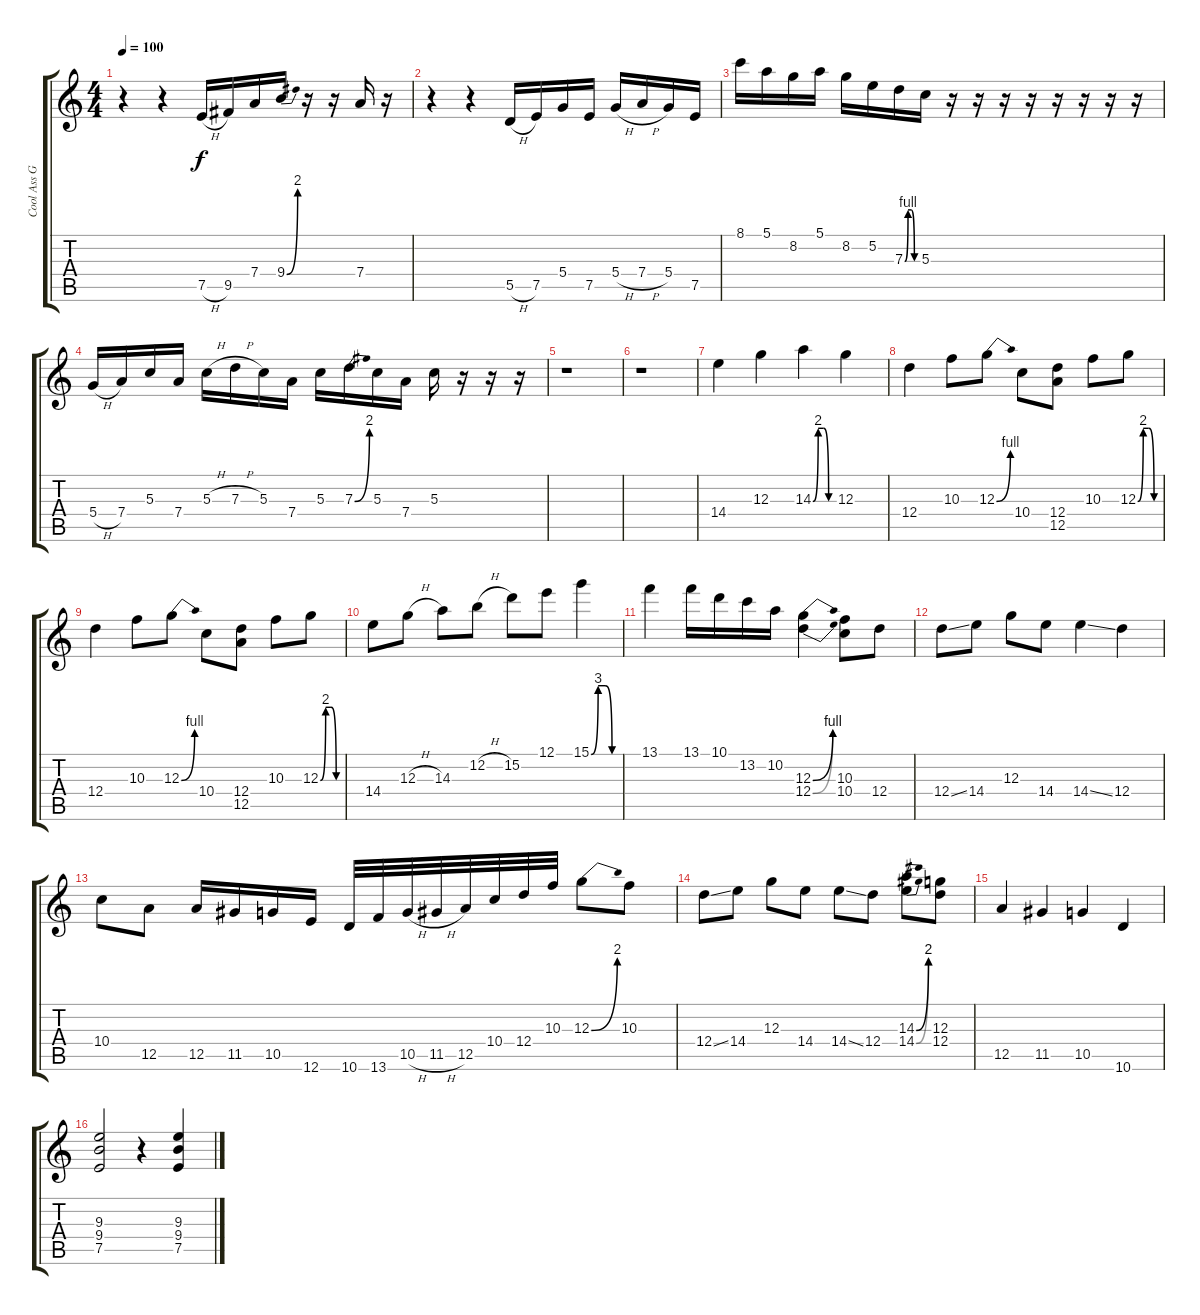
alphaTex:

\track ("Cool Ass Guitar" "Cool Ass G") {instrument overdrivenguitar}
\staff {score tabs}
\tuning (E4 B3 G3 D3 A2 E2) {hide}
\ts (4 4)
\tempo 100
\clef g2
\ks c
r.4{dy f} r.4 7.5{h}.16 9.5.16 7.4.16 9.4{be (bend 0 0 60 8)}.16 r.16 r.16 7.4.16 r.16 |
r.4 r.4 5.5{h}.16 7.5.16 5.4.16 7.5.16 5.4{h}.16 7.4{h}.16 5.4.16 7.5.16 |
8.1.16 5.1.16 8.2.16 5.1.16 8.2.16 5.2.16 7.3{be (custom 0 0 15 4 30 4 45 0 60 0)}.16 5.3.16 r.16 r.16 r.16 r.16 r.16 r.16 r.16 r.16 |
5.4{h}.16 7.4.16 5.3.16 7.4.16 5.3{h}.16 7.3{h}.16 5.3.16 7.4.16 5.3.16 7.3{be (bend 0 0 60 8)}.16 5.3.16 7.4.16 5.3.16 r.16 r.16 r.16 |
r.1 |
r.1 |
14.4.4 12.3.4 14.3{be (custom 0 0 15 8 30 8 45 0 60 0)}.4 12.3.4 |
12.4.4 10.3.8 12.3{be (bend 0 0 60 4)}.8 10.4.8 (12.4 12.5).8 10.3.8 12.3{be (custom 0 0 15 8 30 8 45 0 60 0)}.8 |
12.4.4 10.3.8 12.3{be (bend 0 0 60 4)}.8 10.4.8 (12.4 12.5).8 10.3.8 12.3{be (custom 0 0 15 8 30 8 45 0 60 0)}.8 |
14.4.8 12.3{h}.8 14.3.8 12.2{h}.8 15.2.8 12.1.8 15.1{be (custom 0 0 15 12 30 12 45 0 60 0)}.4 |
13.1.4 13.1.16 10.1.16 13.2.16 10.2.16 (12.3{be (bend 0 0 60 4)} 12.4{be (bend 0 0 60 4)}).4 (10.3 10.4).8 12.4.8 |
12.4{ss}.8 14.4.8 12.3.8 14.4.8 14.4{ss}.4 12.4.4 |
10.4.8 12.5.8 12.5.16 11.5.16 10.5.16 12.6.16 10.6.32 13.6.32 10.5{h}.32 11.5{h}.32 12.5.32 10.4.32 12.4.32 10.3.32 12.3{be (bend 0 0 60 8)}.8 10.3.8 |
12.4{ss}.8 14.4.8 12.3.8 14.4.8 14.4{ss}.8 12.4.8 (14.3{be (bend 0 0 60 8)} 14.4{be (bend 0 0 60 8)}).8 (12.3 12.4).8 |
12.5.4 11.5.4 10.5.4 10.6.4 |
(9.3 9.4 7.5).2 r.4 (9.3{ss} 9.4{ss} 7.5{ss}).4
